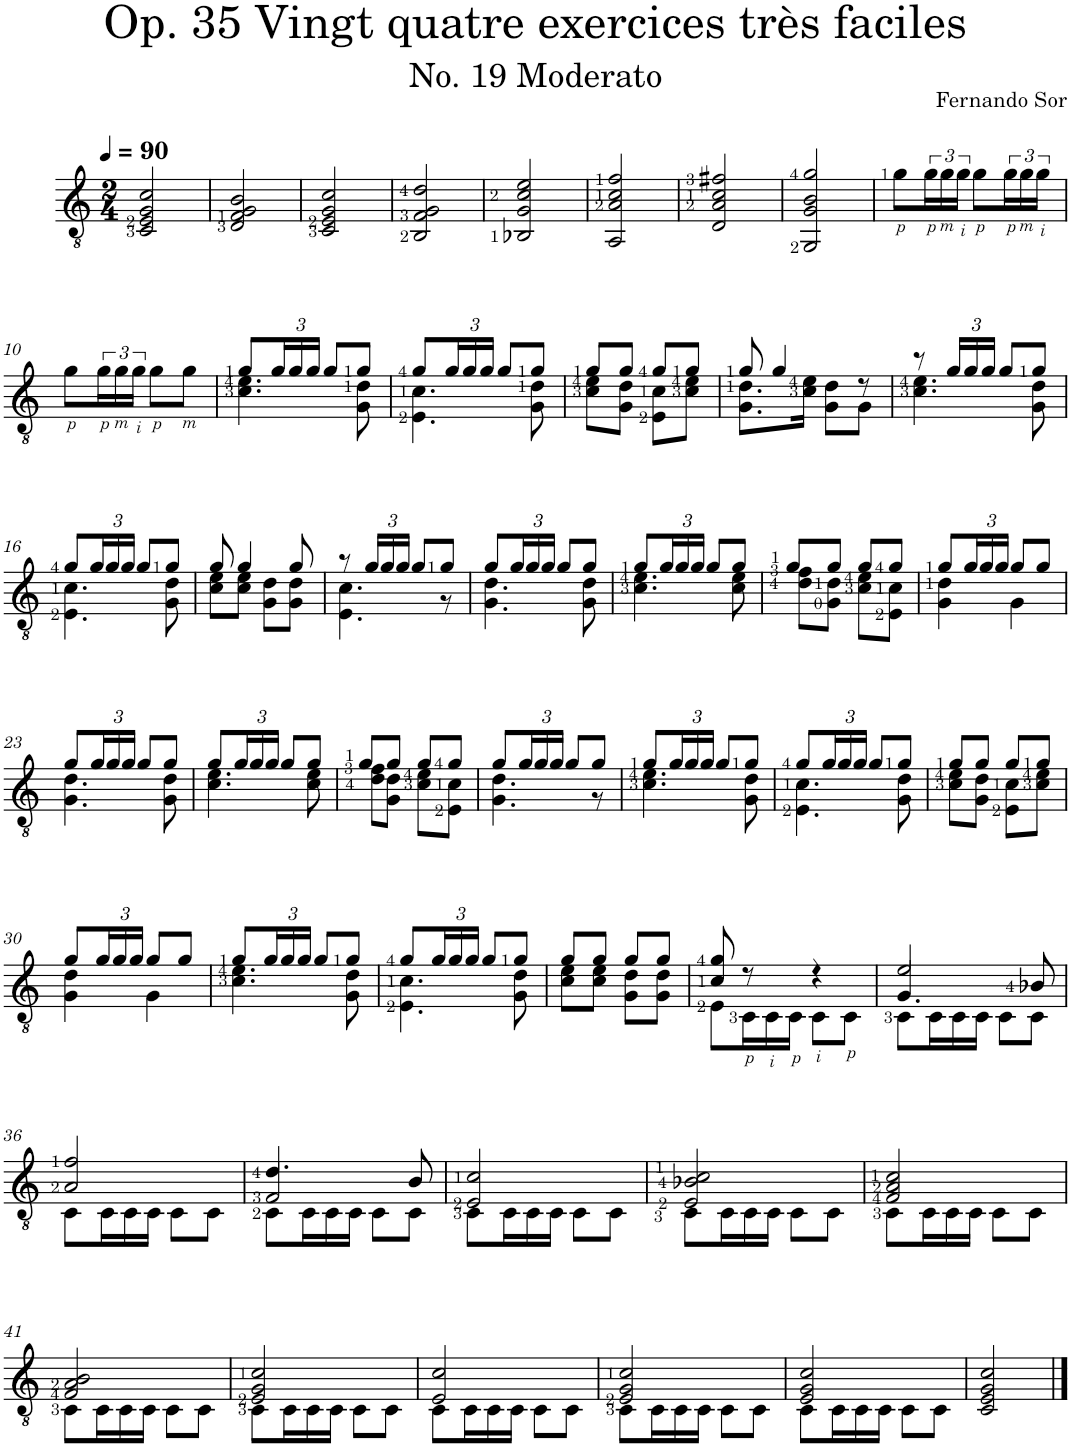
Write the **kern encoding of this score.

**kern
*part1
*staff1
*I"Classical Guitar
*clefGv2
*k[]
*C:
*M2/4
*MM90
=1
2C/ 2E/ 2G/ 2c/
=2
2D/ 2F/ 2G/ 2B/
=3
2C/ 2E/ 2G/ 2c/
=4
2BB/ 2F/ 2G/ 2d/
=5
2BB-X/ 2G/ 2c/ 2e/
=6
2AA/ 2A/ 2c/ 2f/
=7
2D/ 2A/ 2c/ 2f#X/
=8
2GG/ 2G/ 2B/ 2g/
=9
8g<\L
24g<\L
24g<\
24g<\JJ
8g<\L
24g<\L
24g<\
24g<\JJ
!!LO:LB:g=z
=10
8g<\L
24g<\L
24g<\
24g<\JJ
8g<\L
8g<\J
=11
*^
8g/L	4.c\ 4.e\
*Xbrackettup	*
24g/L	.
24g/	.
24g/JJ	.
8g/L	.
8g/J	8G\ 8d\
=12	=12
8g/L	4.E\ 4.c\
24g/L	.
24g/	.
24g/JJ	.
8g/L	.
8g/J	8G\ 8d\
=13	=13
8g/L	8c\ 8e\L
8g/J	8G\ 8d\J
8g/L	8E\ 8c\L
8g/J	8c\ 8e\J
=14	=14
8g/	8.G\ 8.d\L
4g/	.
.	16c\ 16e\Jk
.	8G\ 8d\L
8r	8G\J
=15	=15
8r	4.c\ 4.e\
24g/LL	.
24g/	.
24g/JJ	.
8g/L	.
8g/J	8G\ 8d\
!!LO:LB:g=z	!!
=16	=16
8g/L	4.E\ 4.c\
24g/L	.
24g/	.
24g/JJ	.
8g/L	.
8g/J	8G\ 8d\
=17	=17
8g/	8c\ 8e\L
4g/	8c\ 8e\J
.	8G\ 8d\L
8g/	8G\ 8d\J
=18	=18
8r	4.E\ 4.c\
24g/LL	.
24g/	.
24g/JJ	.
8g/L	.
8g/J	8r
=19	=19
8g/L	4.G\ 4.d\
24g/L	.
24g/	.
24g/JJ	.
8g/L	.
8g/J	8G\ 8d\
=20	=20
8g/L	4.c\ 4.e\
24g/L	.
24g/	.
24g/JJ	.
8g/L	.
8g/J	8c\ 8e\
=21	=21
8g/L	8d\ 8f\L
8g/J	8G\ 8d\J
8g/L	8c\ 8e\L
8g/J	8E\ 8c\J
=22	=22
8g/L	4G\ 4d\
24g/L	.
24g/	.
24g/JJ	.
8g/L	4G\
8g/J	.
!!LO:LB:g=z	!!
=23	=23
8g/L	4.G\ 4.d\
24g/L	.
24g/	.
24g/JJ	.
8g/L	.
8g/J	8G\ 8d\
=24	=24
8g/L	4.c\ 4.e\
24g/L	.
24g/	.
24g/JJ	.
8g/L	.
8g/J	8c\ 8e\
=25	=25
8g/L	8d\ 8f\L
8g/J	8G\ 8d\J
8g/L	8c\ 8e\L
8g/J	8E\ 8c\J
=26	=26
8g/L	4.G\ 4.d\
24g/L	.
24g/	.
24g/JJ	.
8g/L	.
8g/J	8r
=27	=27
8g/L	4.c\ 4.e\
24g/L	.
24g/	.
24g/JJ	.
8g/L	.
8g/J	8G\ 8d\
=28	=28
8g/L	4.E\ 4.c\
24g/L	.
24g/	.
24g/JJ	.
8g/L	.
8g/J	8G\ 8d\
=29	=29
8g/L	8c\ 8e\L
8g/J	8G\ 8d\J
8g/L	8E\ 8c\L
8g/J	8c\ 8e\J
!!LO:LB:g=z	!!
=30	=30
8g/L	4G\ 4d\
24g/L	.
24g/	.
24g/JJ	.
8g/L	4G\
8g/J	.
=31	=31
8g/L	4.c\ 4.e\
24g/L	.
24g/	.
24g/JJ	.
8g/L	.
8g/J	8G\ 8d\
=32	=32
8g/L	4.E\ 4.c\
24g/L	.
24g/	.
24g/JJ	.
8g/L	.
8g/J	8G\ 8d\
=33	=33
8g/L	8c\ 8e\L
8g/J	8c\ 8e\J
8g/L	8G\ 8d\L
8g/J	8G\ 8d\J
=34	=34
8c/ 8g/	8E\L
*	*brackettup
8r	24C\L
.	24C\
.	24C\JJ
4r	8C\L
.	8C\J
=35	=35
*	*^
2e/	8C\L	4.G/
.	24C\L	.
.	24C\	.
.	24C\JJ	.
.	8C\L	.
.	8C\J	8B-X/
*	*v	*v
!!LO:LB:g=z
=36	=36
2A/ 2f/	8C\L
.	24C\L
.	24C\
.	24C\JJ
.	8C\L
.	8C\J
=37	=37
*	*^
4.d/	8C\L	2F/
.	24C\L	.
.	24C\	.
.	24C\JJ	.
.	8C\L	.
8B/	8C\J	.
*	*v	*v
=38	=38
2E/ 2c/	8C\L
.	24C\L
.	24C\
.	24C\JJ
.	8C\L
.	8C\J
=39	=39
2E/ 2B-X/ 2c/	8C\L
.	24C\L
.	24C\
.	24C\JJ
.	8C\L
.	8C\J
=40	=40
2F/ 2A/ 2c/	8C\L
.	24C\L
.	24C\
.	24C\JJ
.	8C\L
.	8C\J
!!LO:LB:g=z	!!
=41	=41
2F/ 2A/ 2B/	8C\L
.	24C\L
.	24C\
.	24C\JJ
.	8C\L
.	8C\J
=42	=42
2E/ 2G/ 2c/	8C\L
.	24C\L
.	24C\
.	24C\JJ
.	8C\L
.	8C\J
=43	=43
2E/ 2c/	8C\L
.	24C\L
.	24C\
.	24C\JJ
.	8C\L
.	8C\J
=44	=44
2E/ 2G/ 2c/	8C\L
.	24C\L
.	24C\
.	24C\JJ
.	8C\L
.	8C\J
=45	=45
2E/ 2G/ 2c/	8C\L
.	24C\L
.	24C\
.	24C\JJ
.	8C\L
.	8C\J
*v	*v
=46
2C/ 2E/ 2G/ 2c/
==
*-
